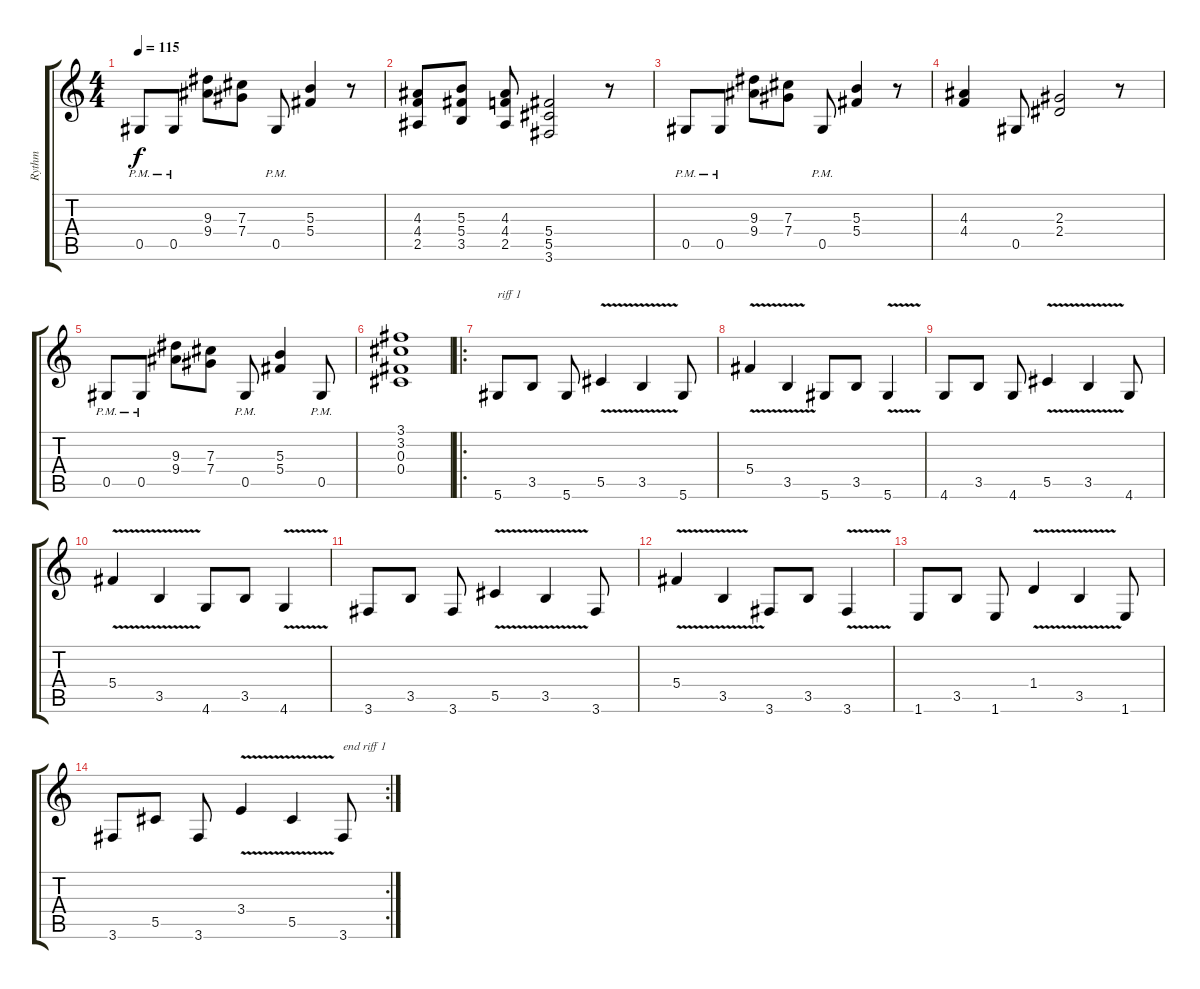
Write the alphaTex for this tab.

\track ("Rythm" "Rythm") {instrument distortionguitar}
\staff {score tabs}
\tuning (Eb4 Bb3 Gb3 Db3 Ab2 Eb2) {hide}
\ts (4 4)
\tempo 115
\clef g2
\ks c
0.5{pm}.8{dy f} 0.5{pm}.8 (9.3 9.4).8 (7.3 7.4).8 0.5{pm}.8 (5.3 5.4).4 r.8 |
(4.3 4.4 2.5).8 (5.3 5.4 3.5).8 (4.3 4.4 2.5).8 (5.4 5.5 3.6).2 r.8 |
0.5{pm}.8 0.5{pm}.8 (9.3 9.4).8 (7.3 7.4).8 0.5{pm}.8 (5.3 5.4).4 r.8 |
(4.3 4.4).4 0.5.8 (2.3 2.4).2 r.8 |
0.5{pm}.8 0.5{pm}.8 (9.3 9.4).8 (7.3 7.4).8 0.5{pm}.8 (5.3 5.4).4 0.5{pm}.8 |
(3.1 3.2 0.3 0.4).1 |
\ro
5.6.8{txt "riff 1" instrument distortionguitar} 3.5.8 5.6.8 5.5{v}.4 3.5{v}.4 5.6.8 |
5.4{v}.4 3.5{v}.4 5.6.8 3.5.8 5.6{v}.4 |
4.6.8 3.5.8 4.6.8 5.5{v}.4 3.5{v}.4 4.6.8 |
5.4{v}.4 3.5{v}.4 4.6.8 3.5.8 4.6{v}.4 |
3.6.8 3.5.8 3.6.8 5.5{v}.4 3.5{v}.4 3.6.8 |
5.4{v}.4 3.5{v}.4 3.6.8 3.5.8 3.6{v}.4 |
1.6.8 3.5.8 1.6.8 1.4{v}.4 3.5{v}.4 1.6.8 |
\rc 2
3.6.8 5.5.8 3.6.8 3.4{v}.4 5.5{v}.4 3.6.8{txt "end riff 1"}
